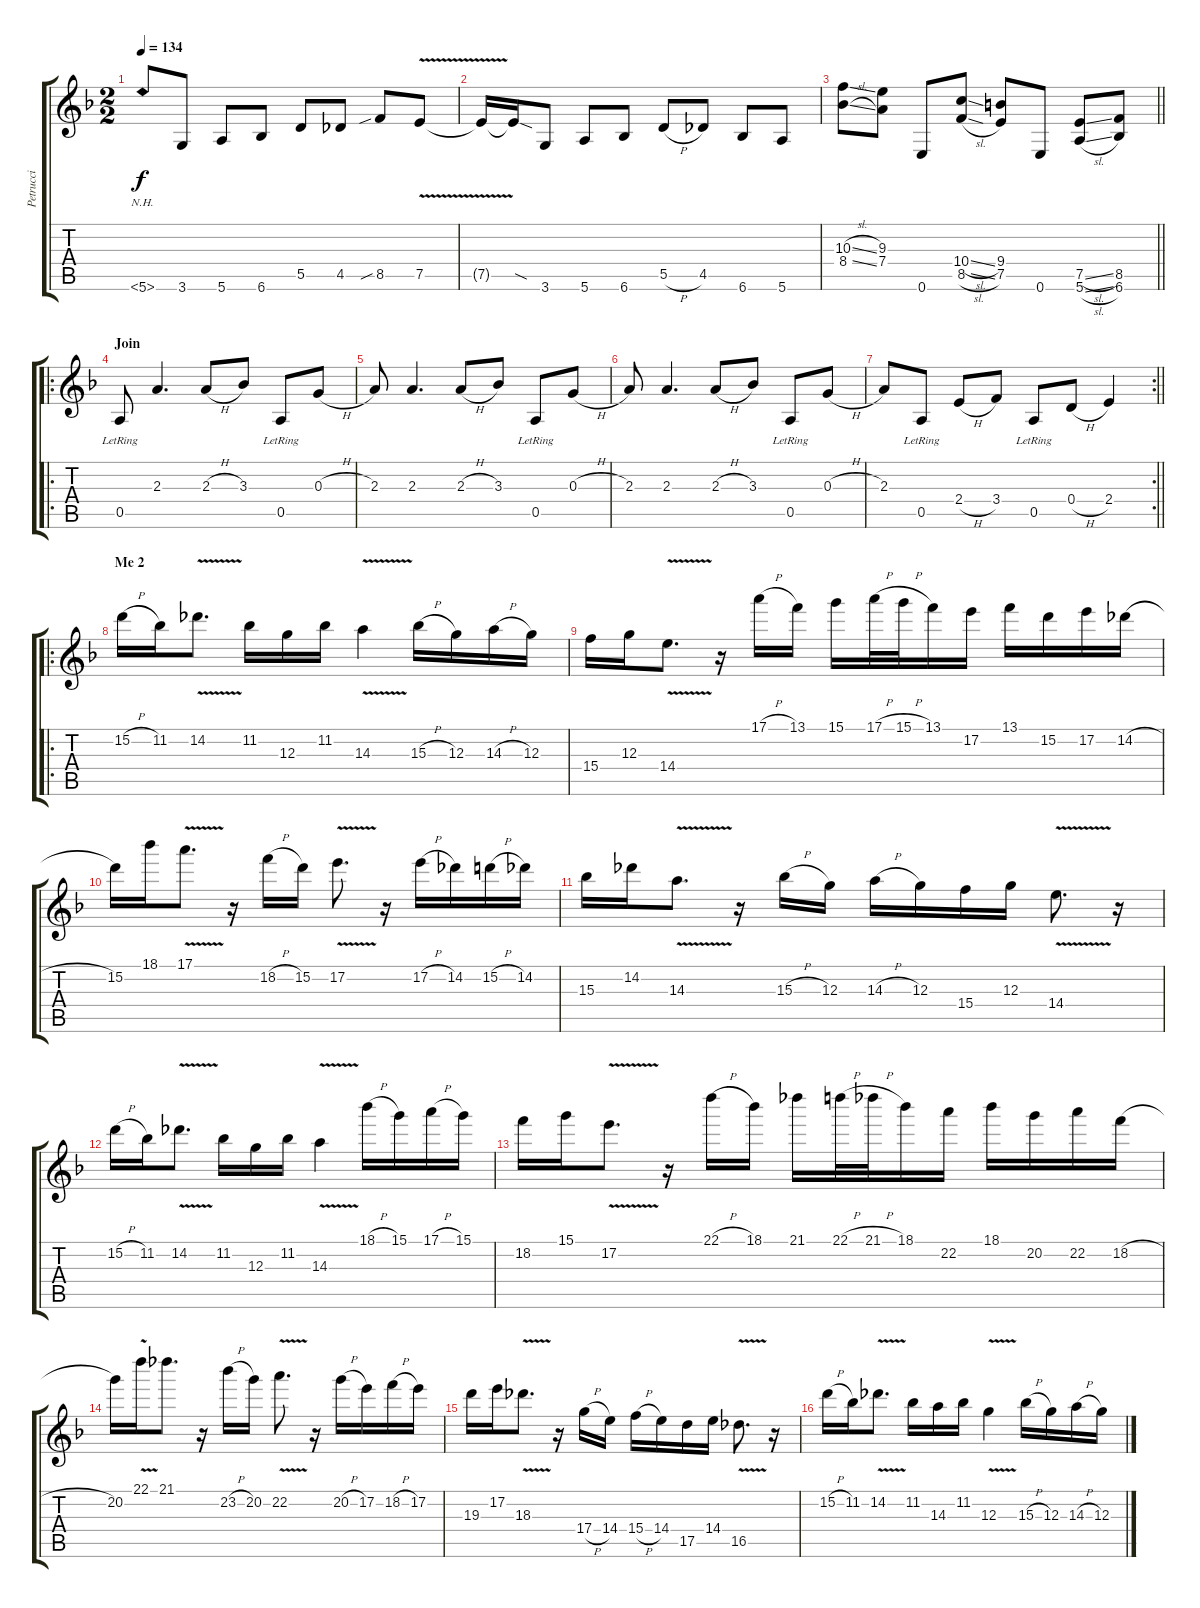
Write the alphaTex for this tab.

\track ("Petrucci" "Petrucci") {instrument distortionguitar}
\staff {score tabs}
\tuning (E4 B3 G3 D3 A2 E2) {hide}
\ts (2 2)
\tempo 134
\clef g2
\ks f
5.6{nh}.8{dy f} 3.6.8 5.6.8 6.6.8 5.5.8 4.5.8 8.5{sib}.8 7.5{v}.8 |
7.5{t}.16 7.5{sod t}.16 3.6.8 5.6.8 6.6.8 5.5{h}.8 4.5.8 6.6.8 5.6.8 |
\barLineRight lightlight
(10.3{sl} 8.4{sl}).8 (9.3 7.4).8 0.6.8 (10.4{sl} 8.5{sl}).8 (9.4 7.5).8 0.6.8 (7.5{sl} 5.6{sl}).8 (8.5 6.6).8 |
\ro
\section ("" "Join")
0.5{lr}.8 2.3.4{d} 2.3{h}.8 3.3.8 0.5{lr}.8 0.3{h}.8 |
2.3.8 2.3.4{d} 2.3{h}.8 3.3.8 0.5{lr}.8 0.3{h}.8 |
2.3.8 2.3.4{d} 2.3{h}.8 3.3.8 0.5{lr}.8 0.3{h}.8 |
\rc 2
\barLineRight lightlight
2.3.8 0.5{lr}.8 2.4{h}.8 3.4.8 0.5{lr}.8 0.4{h}.8 2.4.4 |
\ro
\section ("" "Me 2")
15.2{h}.16 11.2.16 14.2{v}.8{d} 11.2.16 12.3.16 11.2.16 14.3{v}.4 15.3{h}.16 12.3.16 14.3{h}.16 12.3.16 |
15.4.16 12.3.16 14.4{v}.8{d} r.16 17.1{h}.16 13.1.16 15.1.16 17.1{h}.32 15.1{h}.32 13.1.16 17.2.16 13.1.16 15.2.16 17.2.16 14.2{h}.16 |
15.2.16 18.1.16 17.1{v}.8{d} r.16 18.2{h}.16 15.2.16 17.2{v}.8{d} r.16 17.2{h}.16 14.2.16 15.2{h}.16 14.2.16 |
15.3.16 14.2.16 14.3{v}.8{d} r.16 15.3{h}.16 12.3.16 14.3{h}.16 12.3.16 15.4.16 12.3.16 14.4{v}.8{d} r.16 |
15.2{h}.16 11.2.16 14.2{v}.8{d} 11.2.16 12.3.16 11.2.16 14.3{v}.4 18.1{h}.16 15.1.16 17.1{h}.16 15.1.16 |
18.2.16 15.1.16 17.2{v}.8{d} r.16 22.1{h}.16 18.1.16 21.1.16 22.1{h}.32 21.1{h}.32 18.1.16 22.2.16 18.1.16 20.2.16 22.2.16 18.2{h}.16 |
20.2.16 22.1{v}.16 21.1.8{d} r.16 23.2{h}.16 20.2.16 22.2{v}.8{d} r.16 20.2{h}.16 17.2.16 18.2{h}.16 17.2.16 |
19.3.16 17.2.16 18.3{v}.8{d} r.16 17.4{h}.16 14.4.16 15.4{h}.16 14.4.16 17.5.16 14.4.16 16.5{v}.8{d} r.16 |
15.2{h}.16 11.2.16 14.2{v}.8{d} 11.2.16 14.3.16 11.2.16 12.3{v}.4 15.3{h}.16 12.3.16 14.3{h}.16 12.3.16
